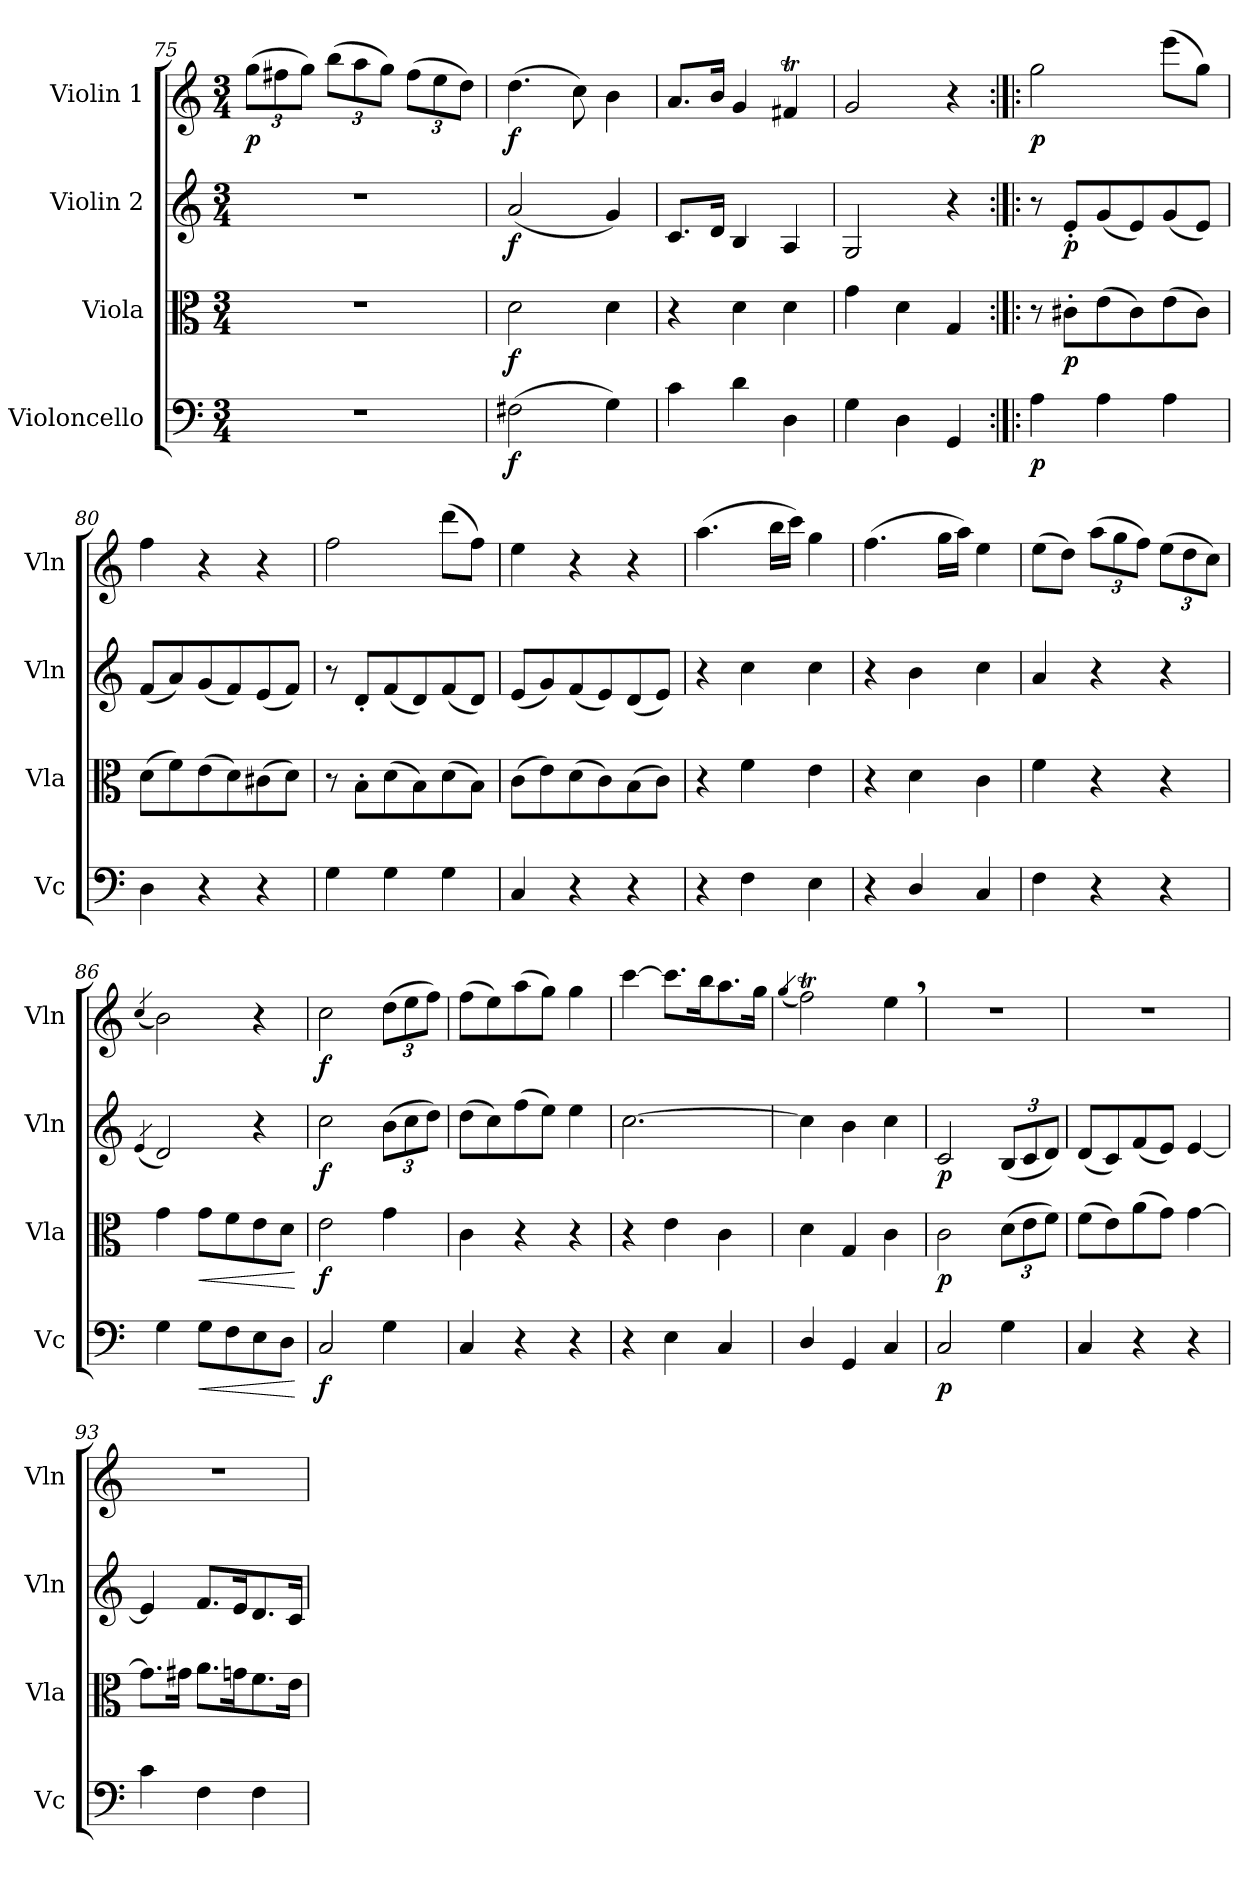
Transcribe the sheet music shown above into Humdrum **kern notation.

**kern	**dynam	**kern	**dynam	**kern	**dynam	**kern	**dynam
*part4	*part4	*part3	*part3	*part2	*part2	*part1	*part1
*staff4	*staff4	*staff3	*staff3	*staff2	*staff2	*staff1	*staff1
*I"Violoncello	*	*I"Viola	*	*I"Violin 2	*	*I"Violin 1	*
*I'Vc	*	*I'Vla	*	*I'Vln	*	*I'Vln	*
*clefF4	*	*clefC3	*	*clefG2	*	*clefG2	*
*k[]	*	*k[]	*	*k[]	*	*k[]	*
*M3/4	*	*M3/4	*	*M3/4	*	*M3/4	*
*	*	*	*	*	*	*Xbrackettup	*
=75	=75	=75	=75	=75	=75	=75	=75
!	!	!	!	!	!	!	!LO:DY:b
2.r	.	2.r	.	2.r	.	(>12gg\L	p
.	.	.	.	.	.	12ff#X\	.
.	.	.	.	.	.	12gg\J)	.
.	.	.	.	.	.	(>12bb\L	.
.	.	.	.	.	.	12aa\	.
.	.	.	.	.	.	12gg\J)	.
.	.	.	.	.	.	(>12ff#\L	.
.	.	.	.	.	.	12ee\	.
.	.	.	.	.	.	12dd\J)	.
=76	=76	=76	=76	=76	=76	=76	=76
!	!LO:DY:b	!	!LO:DY:b	!	!LO:DY:b	!	!LO:DY:b
(>2F#X\	f	2d\	f	(<2a/	f	(>4.dd\	f
.	.	.	.	.	.	8cc\)	.
4G\)	.	4d\	.	4g/)	.	4b\	.
!!LO:LB:g=z
=77	=77	=77	=77	=77	=77	=77	=77
4c\	.	4r	.	8.c/L	.	8.a/L	.
.	.	.	.	16d/Jk	.	16b/Jk	.
4d\	.	4d\	.	4B/	.	4g/	.
4D\	.	4d\	.	4A/	.	4f#Xt/	.
=78	=78	=78	=78	=78	=78	=78	=78
4G\	.	4g\	.	2G/	.	2g/	.
4D\	.	4d\	.	.	.	.	.
4GG/	.	4G/	.	4r	.	4r	.
=79:|!|:	=79:|!|:	=79:|!|:	=79:|!|:	=79:|!|:	=79:|!|:	=79:|!|:	=79:|!|:
!	!LO:DY:b	!	!	!	!	!	!LO:DY:b
4A\	p	8r	.	8r	.	2gg\	p
!	!	!	!LO:DY:b	!	!LO:DY:b	!	!
.	.	8c#X'\L	p	8e'/L	p	.	.
4A\	.	(>8e\	.	(<8g/	.	.	.
.	.	8c#\)	.	8e/)	.	.	.
4A\	.	(>8e\	.	(<8g/	.	(>8eee\L	.
.	.	8c#\J)	.	8e/J)	.	8gg\J)	.
=80	=80	=80	=80	=80	=80	=80	=80
4D\	.	(>8d\L	.	(<8f/L	.	4ff\	.
.	.	8f\)	.	8a/)	.	.	.
4r	.	(>8e\	.	(<8g/	.	4r	.
.	.	8d\)	.	8f/)	.	.	.
4r	.	(>8c#X\	.	(<8e/	.	4r	.
.	.	8d\J)	.	8f/J)	.	.	.
=81	=81	=81	=81	=81	=81	=81	=81
4G\	.	8r	.	8r	.	2ff\	.
.	.	8B'\L	.	8d'/L	.	.	.
4G\	.	(>8d\	.	(<8f/	.	.	.
.	.	8B\)	.	8d/)	.	.	.
4G\	.	(>8d\	.	(<8f/	.	(>8ddd\L	.
.	.	8B\J)	.	8d/J)	.	8ff\J)	.
=82	=82	=82	=82	=82	=82	=82	=82
4C/	.	(>8c\L	.	(<8e/L	.	4ee\	.
.	.	8e\)	.	8g/)	.	.	.
4r	.	(>8d\	.	(<8f/	.	4r	.
.	.	8c\)	.	8e/)	.	.	.
4r	.	(>8B\	.	(<8d/	.	4r	.
.	.	8c\J)	.	8e/J)	.	.	.
=83	=83	=83	=83	=83	=83	=83	=83
4r	.	4r	.	4r	.	(>4.aa\	.
4F\	.	4f\	.	4cc\	.	.	.
.	.	.	.	.	.	16bb\LL	.
.	.	.	.	.	.	16ccc\JJ)	.
4E\	.	4e\	.	4cc\	.	4gg\	.
!!LO:LB:g=z
=84	=84	=84	=84	=84	=84	=84	=84
4r	.	4r	.	4r	.	(>4.ff\	.
4D/	.	4d\	.	4b\	.	.	.
.	.	.	.	.	.	16gg\LL	.
.	.	.	.	.	.	16aa\JJ)	.
4C/	.	4c\	.	4cc\	.	4ee\	.
=85	=85	=85	=85	=85	=85	=85	=85
4F\	.	4f\	.	4a/	.	(>8ee\L	.
.	.	.	.	.	.	8dd\J)	.
4r	.	4r	.	4r	.	(>12aa\L	.
.	.	.	.	.	.	12gg\	.
.	.	.	.	.	.	12ff\J)	.
4r	.	4r	.	4r	.	(>12ee\L	.
.	.	.	.	.	.	12dd\	.
.	.	.	.	.	.	12cc\J)	.
=86	=86	=86	=86	=86	=86	=86	=86
.	.	.	.	(<4qe/	.	(<4qcc/	.
4G\	.	4g\	.	2d/)	.	2b\)	.
!	!LO:HP:b	!	!LO:HP:b	!	!	!	!
8G\L	<	8g\L	<	.	.	.	.
8F\	.	8f\	.	.	.	.	.
8E\	.	8e\	.	4r	.	4r	.
8D\J	.	8d\J	.	.	.	.	.
.	[	.	[	.	.	.	.
=87	=87	=87	=87	=87	=87	=87	=87
!	!LO:DY:b	!	!LO:DY:b	!	!LO:DY:b	!	!LO:DY:b
2C/	f	2e\	f	2cc\	f	2cc\	f
*	*	*	*	*Xbrackettup	*	*	*
4G\	.	4g\	.	(>12b\L	.	(>12dd\L	.
.	.	.	.	12cc\	.	12ee\	.
.	.	.	.	12dd\J)	.	12ff\J)	.
=88	=88	=88	=88	=88	=88	=88	=88
4C/	.	4c\	.	(>8dd\L	.	(>8ff\L	.
.	.	.	.	8cc\)	.	8ee\)	.
4r	.	4r	.	(>8ff\	.	(>8aa\	.
.	.	.	.	8ee\J)	.	8gg\J)	.
4r	.	4r	.	4ee\	.	4gg\	.
!!LO:LB:g=z
=89	=89	=89	=89	=89	=89	=89	=89
4r	.	4r	.	[2.cc\	.	[4ccc\	.
4E\	.	4e\	.	.	.	8.ccc\L]	.
.	.	.	.	.	.	16bb\K	.
4C/	.	4c\	.	.	.	8.aa\	.
.	.	.	.	.	.	16gg\Jk	.
=90	=90	=90	=90	=90	=90	=90	=90
.	.	.	.	.	.	(<4qgg/	.
4D/	.	4d\	.	4cc\]	.	2ffT\)	.
4GG/	.	4G/	.	4b\	.	.	.
4C/	.	4c\	.	4cc\	.	4ee,\	.
=91	=91	=91	=91	=91	=91	=91	=91
!	!LO:DY:b	!	!LO:DY:b	!	!LO:DY:b	!	!
2C/	p	2c\	p	2c/	p	2.r	.
*	*	*Xbrackettup	*	*	*	*	*
4G\	.	(>12d\L	.	(<12B/L	.	.	.
.	.	12e\	.	12c/	.	.	.
.	.	12f\J)	.	12d/J)	.	.	.
=92	=92	=92	=92	=92	=92	=92	=92
4C/	.	(>8f\L	.	(<8d/L	.	2.r	.
.	.	8e\)	.	8c/)	.	.	.
4r	.	(>8a\	.	(<8f/	.	.	.
.	.	8g\J)	.	8e/J)	.	.	.
4r	.	[4g\	.	[4e/	.	.	.
=93	=93	=93	=93	=93	=93	=93	=93
4c\	.	8.g\L]	.	4e/]	.	2.r	.
.	.	16g#X\Jk	.	.	.	.	.
4F\	.	8.a\L	.	8.f/L	.	.	.
.	.	16gn\K	.	16e/K	.	.	.
4F\	.	8.f\	.	8.d/	.	.	.
.	.	16e\Jk	.	16c/Jk	.	.	.
=	=	=	=	=	=	=	=
*-	*-	*-	*-	*-	*-	*-	*-
